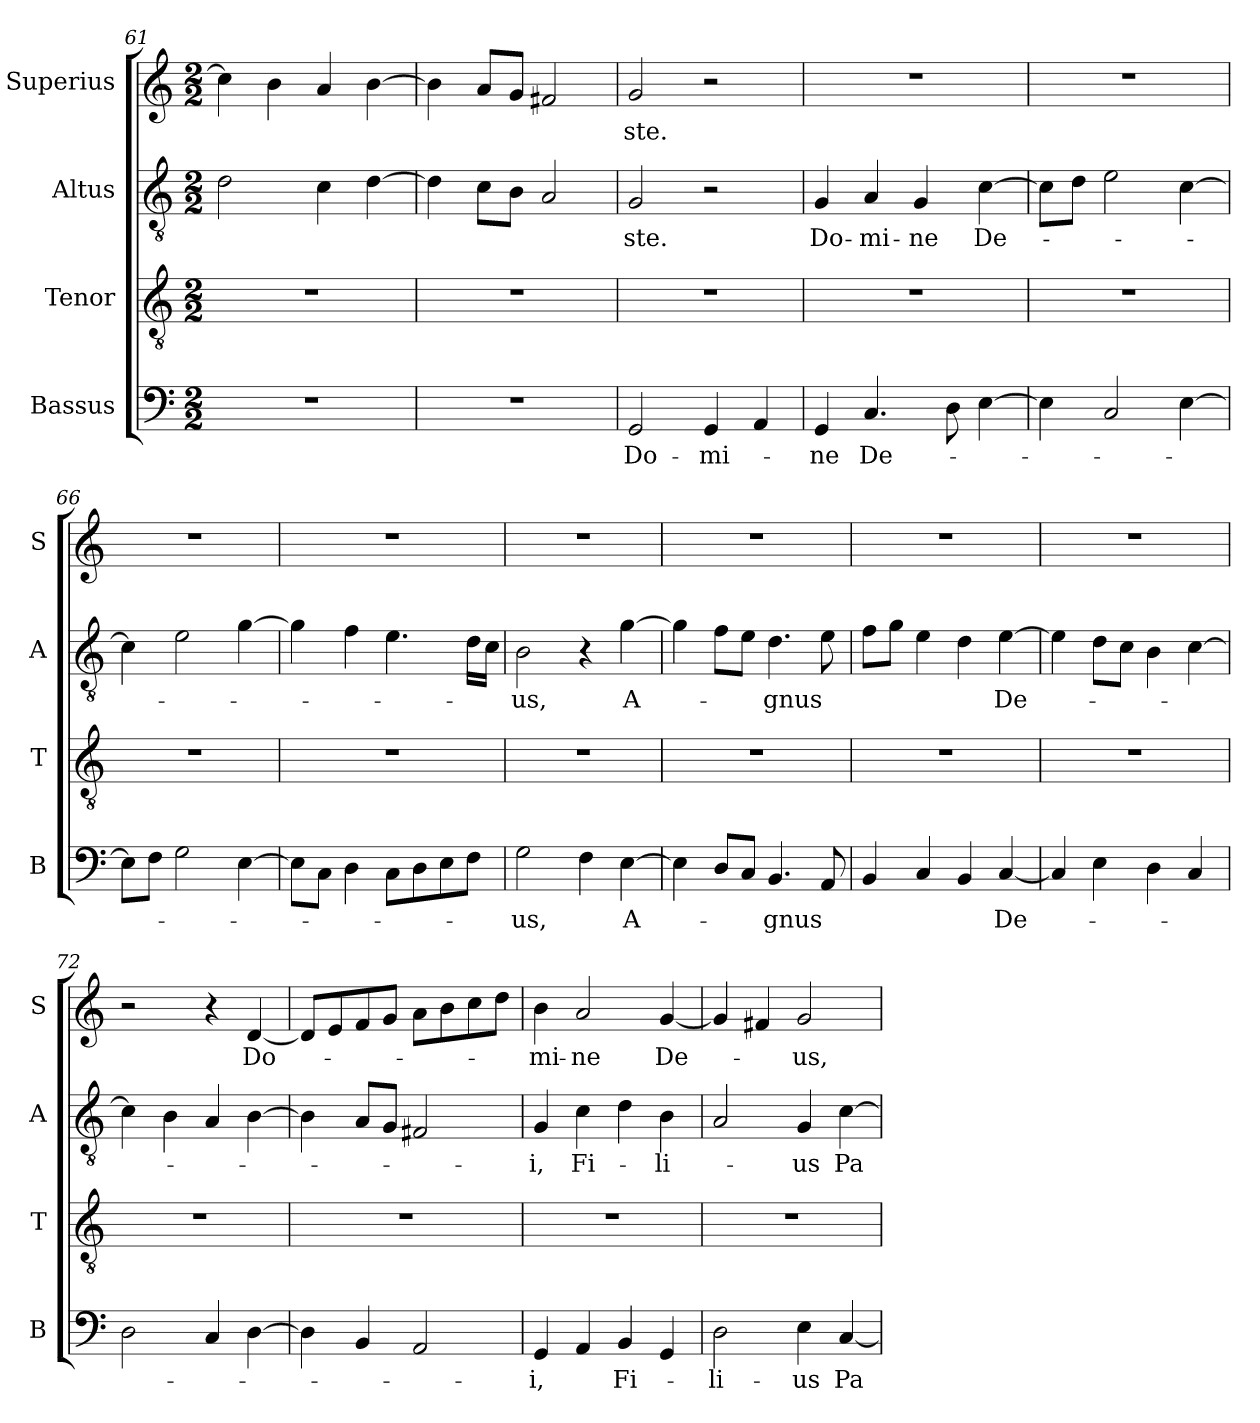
**kern	**text	**kern	**kern	**text	**kern	**text
*part4	*part4	*part3	*part2	*part2	*part1	*part1
*staff4	*staff4	*staff3	*staff2	*staff2	*staff1	*staff1
*I"Bassus	*	*I"Tenor	*I"Altus	*	*I"Superius	*
*I'B	*	*I'T	*I'A	*	*I'S	*
*clefF4	*	*clefGv2	*clefGv2	*	*clefG2	*
*k[]	*	*k[]	*k[]	*	*k[]	*
*M2/2	*	*M2/2	*M2/2	*	*M2/2	*
=61	=61	=61	=61	=61	=61	=61
1r	.	1r	2d	.	4cc]	.
.	.	.	.	.	4b	.
.	.	.	4c	.	4a	.
.	.	.	[4d	.	[4b	.
=62	=62	=62	=62	=62	=62	=62
1r	.	1r	4d]	.	4b]	.
.	.	.	8cL	.	8aL	.
.	.	.	8BJ	.	8gJ	.
.	.	.	2A	.	2f#X	.
=63	=63	=63	=63	=63	=63	=63
2GG	Do-	1r	2G	-ste.	2g	-ste.
4GG	-mi-	.	2r	.	2r	.
4AA	.	.	.	.	.	.
=64	=64	=64	=64	=64	=64	=64
4GG	-ne	1r	4G	Do-	1r	.
4.C	De-	.	4A	-mi-	.	.
.	.	.	4G	-ne	.	.
8D	.	.	.	.	.	.
[4E	.	.	[4c	De-	.	.
=65	=65	=65	=65	=65	=65	=65
4E]	.	1r	8cL]	.	1r	.
.	.	.	8dJ	.	.	.
2C	.	.	2e	.	.	.
[4E	.	.	[4c	.	.	.
=66	=66	=66	=66	=66	=66	=66
8EL]	.	1r	4c]	.	1r	.
8FJ	.	.	.	.	.	.
2G	.	.	2e	.	.	.
[4E	.	.	[4g	.	.	.
=67	=67	=67	=67	=67	=67	=67
8EL]	.	1r	4g]	.	1r	.
8CJ	.	.	.	.	.	.
4D	.	.	4f	.	.	.
8CL	.	.	4.e	.	.	.
8D	.	.	.	.	.	.
8E	.	.	.	.	.	.
8FJ	.	.	16dLL	.	.	.
.	.	.	16cJJ	.	.	.
=68	=68	=68	=68	=68	=68	=68
2G	-us,	1r	2B	-us,	1r	.
4F	.	.	4r	.	.	.
[4E	A-	.	[4g	A-	.	.
=69	=69	=69	=69	=69	=69	=69
4E]	.	1r	4g]	.	1r	.
8DL	.	.	8fL	.	.	.
8CJ	.	.	8eJ	.	.	.
4.BB	-gnus	.	4.d	-gnus	.	.
8AA	.	.	8e	.	.	.
=70	=70	=70	=70	=70	=70	=70
4BB	.	1r	8fL	.	1r	.
.	.	.	8gJ	.	.	.
4C	.	.	4e	.	.	.
4BB	.	.	4d	.	.	.
[4C	De-	.	[4e	De-	.	.
=71	=71	=71	=71	=71	=71	=71
4C]	.	1r	4e]	.	1r	.
4E	.	.	8dL	.	.	.
.	.	.	8cJ	.	.	.
4D	.	.	4B	.	.	.
4C	.	.	[4c	.	.	.
=72	=72	=72	=72	=72	=72	=72
2D	.	1r	4c]	.	2r	.
.	.	.	4B	.	.	.
4C	.	.	4A	.	4r	.
[4D	.	.	[4B	.	[4d	Do-
=73	=73	=73	=73	=73	=73	=73
4D]	.	1r	4B]	.	8dL]	.
.	.	.	.	.	8e	.
4BB	.	.	8AL	.	8f	.
.	.	.	8GJ	.	8gJ	.
2AA	.	.	2F#X	.	8aL	.
.	.	.	.	.	8b	.
.	.	.	.	.	8cc	.
.	.	.	.	.	8ddJ	.
=74	=74	=74	=74	=74	=74	=74
4GG	-i,	1r	4G	-i,	4b	-mi-
4AA	.	.	4c	Fi-	2a	-ne
4BB	Fi-	.	4d	.	.	.
4GG	.	.	4B	-li-	[4g	De-
=75	=75	=75	=75	=75	=75	=75
2D	-li-	1r	2A	.	4g]	.
.	.	.	.	.	4f#X	.
4E	-us	.	4G	-us	2g	-us,
[4C	Pa-	.	[4c	Pa-	.	.
=	=	=	=	=	=	=
*-	*-	*-	*-	*-	*-	*-
